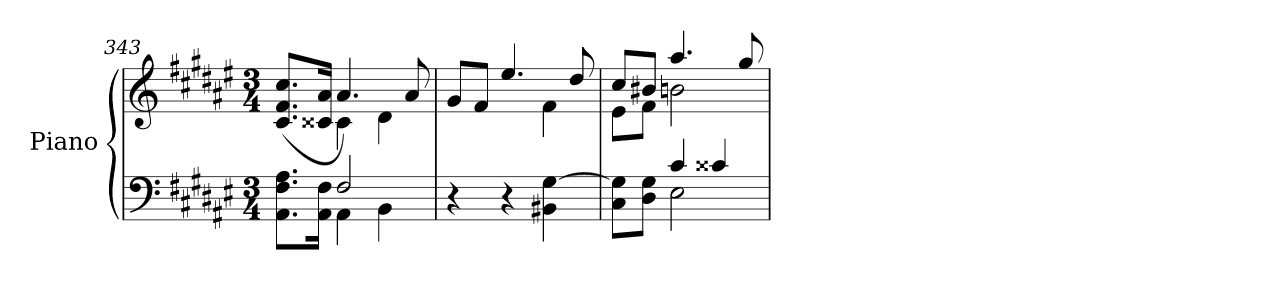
**kern	**kern
*part1	*part1
*staff2	*staff1
*I"Piano	*
*I'Pno	*
*clefF4	*clefG2
*k[f#c#g#d#a#e#]	*k[f#c#g#d#a#e#]
*M3/4	*M3/4
=343	=343
*^	*^
8.AA#\ 8.F#\ 8.A#\L	4ryy	(8.c#/ 8.f#/ 8.cc#/L	4ryy
16AA#\ 16F#\Jk	.	16c##X/ 16a#/Jk	.
2F#/	4AA#\	4.a#/)	4c##\
.	4BB\	.	4d#\
.	.	8a#/	.
*v	*v	*	*
=344	=344	=344
4r	8g#/L	2ryy
.	8f#/J	.
4r	4.ee#/	.
4BB#X\ [4G#\	.	4f#\
.	8dd#/	.
=345	=345	=345
*^	*	*
8C#\ 8G#\]L	4ryy	8cc#/L	8e#\L
8D#\ 8G#\J	.	8b#X/J	8f#\J
4c#/	2E#\	4.aa#/	2bn\
4c##X/	.	.	.
.	.	8gg#/	.
*v	*v	*	*
*	*v	*v
=	=
*-	*-
